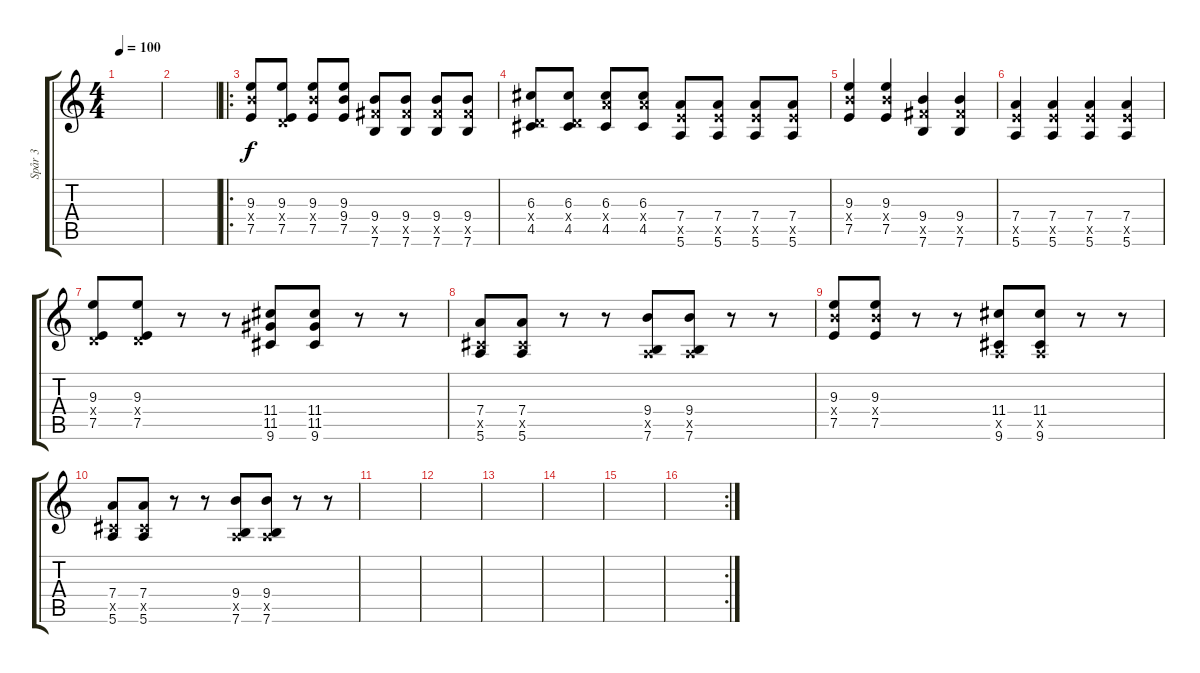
\track ("Spår 3" "Spår 3") {instrument distortionguitar}
\staff {score tabs}
\tuning (E4 B3 G3 D3 A2 E2) {hide}
\ts (4 4)
\tempo 100
\clef g2
\ks c
|
|
\ro
(9.3 9.4{x} 7.5).8 (9.3 0.4{x} 7.5).8 (9.3 9.4{x} 7.5).8 (9.3 9.4 7.5).8 (9.4 9.5{x} 7.6).8 (9.4 9.5{x} 7.6).8 (9.4 9.5{x} 7.6).8 (9.4 9.5{x} 7.6).8 |
(6.3 0.4{x} 4.5).8 (6.3 0.4{x} 4.5).8 (6.3 7.4{x} 4.5).8 (6.3 7.4{x} 4.5).8 (7.4 7.5{x} 5.6).8 (7.4 7.5{x} 5.6).8 (7.4 7.5{x} 5.6).8 (7.4 7.5{x} 5.6).8 |
(9.3 9.4{x} 7.5).4 (9.3 9.4{x} 7.5).4 (9.4 9.5{x} 7.6).4 (9.4 9.5{x} 7.6).4 |
(7.4 7.5{x} 5.6).4 (7.4 7.5{x} 5.6).4 (7.4 7.5{x} 5.6).4 (7.4 7.5{x} 5.6).4 |
(9.3 0.4{x} 7.5).8 (9.3 0.4{x} 7.5).8 r.8 r.8 (11.4 11.5 9.6).8 (11.4 11.5 9.6).8 r.8 r.8 |
(7.4 4.5{x} 5.6).8 (7.4 4.5{x} 5.6).8 r.8 r.8 (9.4 0.5{x} 7.6).8 (9.4 0.5{x} 7.6).8 r.8 r.8 |
(9.3 9.4{x} 7.5).8 (9.3 9.4{x} 7.5).8 r.8 r.8 (11.4 0.5{x} 9.6).8 (11.4 0.5{x} 9.6).8 r.8 r.8 |
(7.4 4.5{x} 5.6).8 (7.4 4.5{x} 5.6).8 r.8 r.8 (9.4 0.5{x} 7.6).8 (9.4 0.5{x} 7.6).8 r.8 r.8 |
|
|
|
|
|
\rc 2
